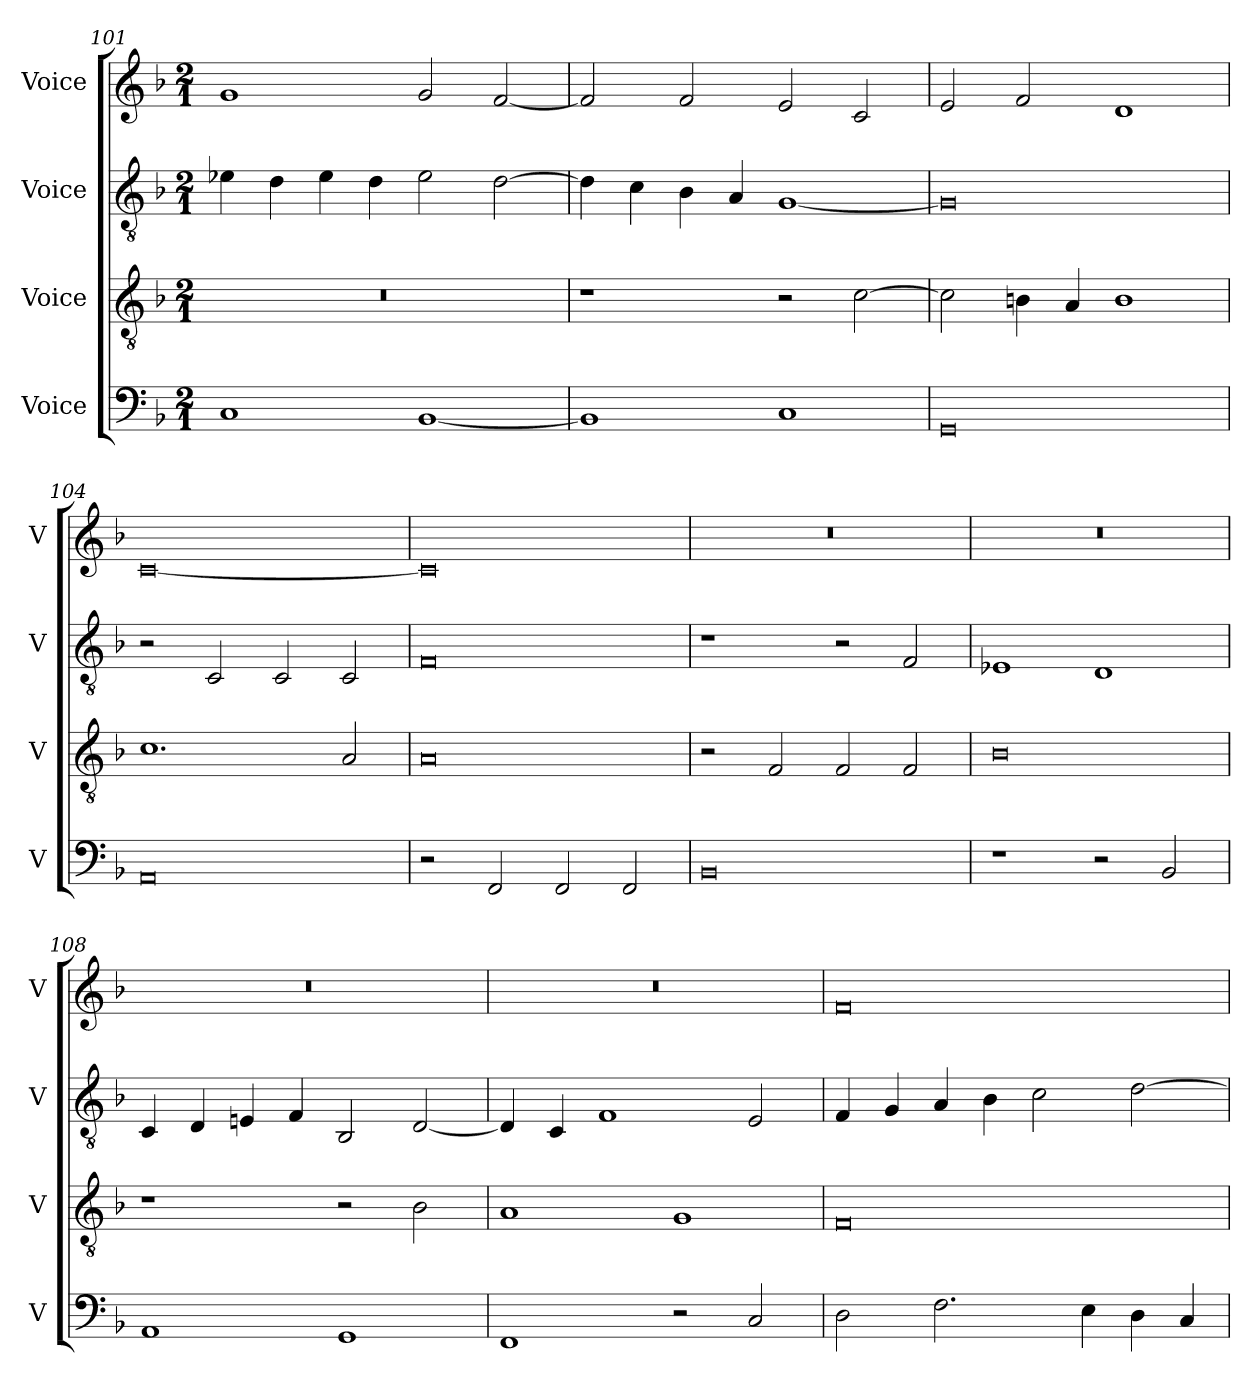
**kern	**kern	**kern	**kern
*part4	*part3	*part2	*part1
*staff4	*staff3	*staff2	*staff1
*I"Voice	*I"Voice	*I"Voice	*I"Voice
*I'V	*I'V	*I'V	*I'V
!!LO:LB:g=z
*clefF4	*clefGv2	*clefGv2	*clefG2
*k[b-]	*k[b-]	*k[b-]	*k[b-]
*M2/1	*M2/1	*M2/1	*M2/1
=101	=101	=101	=101
1C	0r	4e-X\	1g
.	.	4d\	.
.	.	4e-\	.
.	.	4d\	.
[1BB-	.	2e-\	2g/
.	.	[2d\	[2f/
=102	=102	=102	=102
1BB-]	1r	4d\]	2f/]
.	.	4c\	.
.	.	4B-\	2f/
.	.	4A/	.
1C	2r	[1G	2e/
.	[2c\	.	2c/
=103	=103	=103	=103
0GG	2c\]	0G]	2e/
.	4Bn\	.	2f/
.	4A/	.	.
.	1B	.	1d
=104	=104	=104	=104
0AA	1.c	2r	[0c
.	.	2C/	.
.	.	2C/	.
.	2A/	2C/	.
=105	=105	=105	=105
2r	0A	0F	0c]
2FF/	.	.	.
2FF/	.	.	.
2FF/	.	.	.
=106	=106	=106	=106
0BB-	2r	1r	0r
.	2F/	.	.
.	2F/	2r	.
.	2F/	2F/	.
=107	=107	=107	=107
1r	0B-	1E-X	0r
2r	.	1D	.
2BB-/	.	.	.
!!LO:PB:g=z
=108	=108	=108	=108
1AA	1r	4C/	0r
.	.	4D/	.
.	.	4En/	.
.	.	4F/	.
1GG	2r	2BB-/	.
.	2B-\	[2D/	.
=109	=109	=109	=109
1FF	1A	4D/]	0r
.	.	4C/	.
.	.	1F	.
2r	1G	.	.
2C/	.	2E/	.
=110	=110	=110	=110
2D\	0F	4F/	0f
.	.	4G/	.
2.F\	.	4A/	.
.	.	4B-\	.
.	.	2c\	.
4E\	.	.	.
4D\	.	[2d\	.
4C/	.	.	.
=	=	=	=
*-	*-	*-	*-
